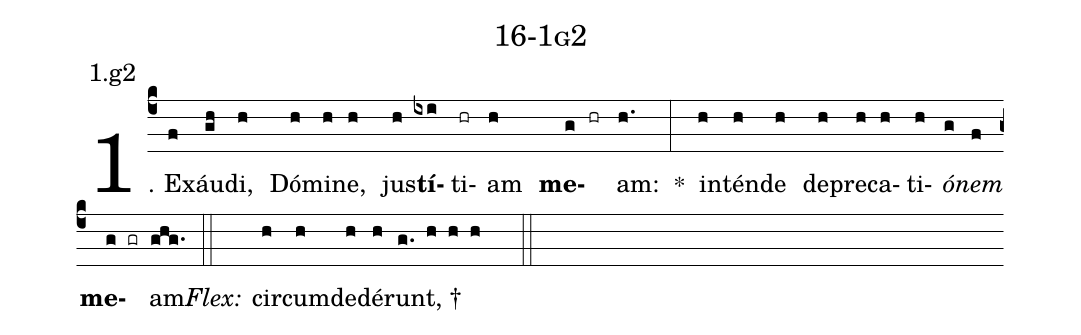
name: 16-1g2;
annotation: 1.g2;
%%
(c4)1. Ex(f)áu(gh)di,(h) Dó(h)mi(h)ne,(h) jus(h)<b>tí</b>(ixi)ti(hr)am(h) <b>me</b>(g hr)am:(h.) *(:) in(h)tén(h)de(h) de(h)pre(h)ca(h)ti(h)<i>ó</i>(g)<i>nem</i>(f) <b>me</b>(g gr)am.(ghg.) (::)
<i>Flex:</i>()  cir(h)cum(h)de(h)dé(h)runt, †(g. h h h  ::)
